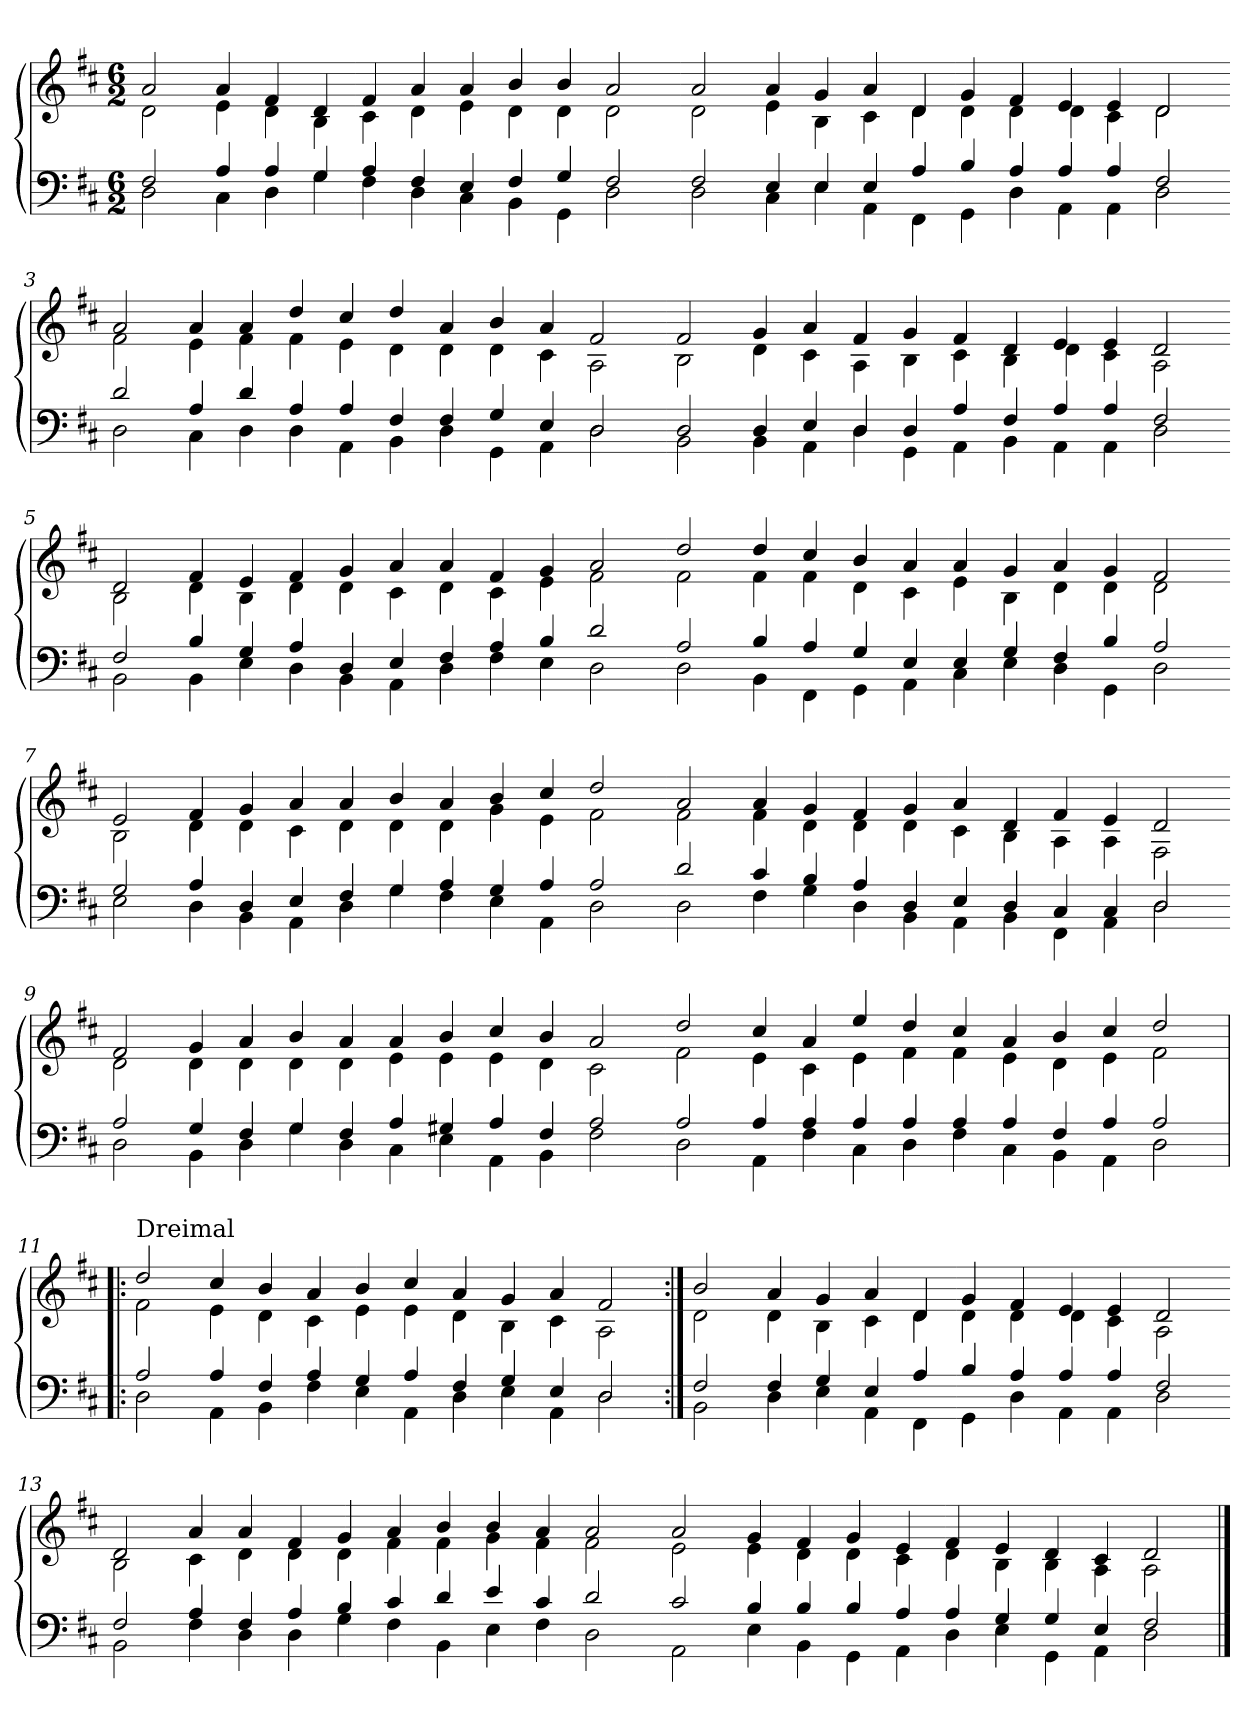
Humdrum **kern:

**kern	**kern
*part1	*part1
*staff2	*staff1
*clefF4	*clefG2
*k[f#c#]	*k[f#c#]
*D:	*D:
*M6/2	*M6/2
=1	=1
*^	*^
2F#	2D	2a	2d
4A	4C#	4a	4e
4A	4D	4f#	4d
4G	4G	4d	4B
4A	4F#	4f#	4c#
4F#	4D	4a	4d
4E	4C#	4a	4e
4F#	4BB	4b	4d
4G	4GG	4b	4d
2F#	2D	2a	2d
=2-	=2-	=2-	=2-
2F#	2D	2a	2d
4E	4C#	4a	4e
4E	4E	4g	4B
4E	4AA	4a	4c#
4A	4FF#	4d	4d
4B	4GG	4g	4d
4A	4D	4f#	4d
4A	4AA	4e	4d
4A	4AA	4e	4c#
2F#	2D	2d	2d
=3-	=3-	=3-	=3-
2d	2D	2a	2f#
4A	4C#	4a	4e
4d	4D	4a	4f#
4A	4D	4dd	4f#
4A	4AA	4cc#	4e
4F#	4BB	4dd	4d
4F#	4D	4a	4d
4G	4GG	4b	4d
4E	4AA	4a	4c#
2D	2D	2f#	2A
=4-	=4-	=4-	=4-
2D	2BB	2f#	2B
4D	4BB	4g	4d
4E	4AA	4a	4c#
4D	4D	4f#	4A
4D	4GG	4g	4B
4A	4AA	4f#	4c#
4F#	4BB	4d	4B
4A	4AA	4e	4d
4A	4AA	4e	4c#
2F#	2D	2d	2A
=5-	=5-	=5-	=5-
2F#	2BB	2d	2B
4B	4BB	4f#	4d
4G	4E	4e	4B
4A	4D	4f#	4d
4D	4BB	4g	4d
4E	4AA	4a	4c#
4F#	4D	4a	4d
4A	4F#	4f#	4c#
4B	4E	4g	4e
2d	2D	2a	2f#
=6-	=6-	=6-	=6-
2A	2D	2dd	2f#
4B	4BB	4dd	4f#
4A	4FF#	4cc#	4f#
4G	4GG	4b	4d
4E	4AA	4a	4c#
4E	4C#	4a	4e
4G	4E	4g	4B
4F#	4D	4a	4d
4B	4GG	4g	4d
2A	2D	2f#	2d
=7-	=7-	=7-	=7-
2G	2E	2e	2B
4A	4D	4f#	4d
4D	4BB	4g	4d
4E	4AA	4a	4c#
4F#	4D	4a	4d
4G	4G	4b	4d
4A	4F#	4a	4d
4G	4E	4b	4g
4A	4AA	4cc#	4e
2A	2D	2dd	2f#
=8-	=8-	=8-	=8-
2d	2D	2a	2f#
4c#	4F#	4a	4f#
4B	4G	4g	4d
4A	4D	4f#	4d
4D	4BB	4g	4d
4E	4AA	4a	4c#
4D	4BB	4d	4B
4C#	4FF#	4f#	4A
4C#	4AA	4e	4A
2D	2D	2d	2F#
=9-	=9-	=9-	=9-
2A	2D	2f#	2d
4G	4BB	4g	4d
4F#	4D	4a	4d
4G	4G	4b	4d
4F#	4D	4a	4d
4A	4C#	4a	4e
4G#X	4E	4b	4e
4A	4AA	4cc#	4e
4F#	4BB	4b	4d
2A	2F#	2a	2c#
=10-	=10-	=10-	=10-
2A	2D	2dd	2f#
4A	4AA	4cc#	4e
4A	4F#	4a	4c#
4A	4C#	4ee	4e
4A	4D	4dd	4f#
4A	4F#	4cc#	4f#
4A	4C#	4a	4e
4F#	4BB	4b	4d
4A	4AA	4cc#	4e
2A	2D	2dd	2f#
=11!|:	=11!|:	=11!|:	=11!|:
!	!	!LO:TX:a:t=Dreimal	!
2A	2D	2dd	2f#
4A	4AA	4cc#	4e
4F#	4BB	4b	4d
4A	4F#	4a	4c#
4G	4E	4b	4e
4A	4AA	4cc#	4e
4F#	4D	4a	4d
4G	4E	4g	4B
4E	4AA	4a	4c#
2D	2D	2f#	2A
=12:|!	=12:|!	=12:|!	=12:|!
2F#	2BB	2b	2d
4F#	4D	4a	4d
4G	4E	4g	4B
4E	4AA	4a	4c#
4A	4FF#	4d	4d
4B	4GG	4g	4d
4A	4D	4f#	4d
4A	4AA	4e	4d
4A	4AA	4e	4c#
2F#	2D	2d	2A
=13-	=13-	=13-	=13-
2F#	2BB	2d	2B
4A	4F#	4a	4c#
4F#	4D	4a	4d
4A	4D	4f#	4d
4B	4G	4g	4d
4c#	4F#	4a	4f#
4d	4BB	4b	4f#
4e	4E	4b	4g
4c#	4F#	4a	4f#
2d	2D	2a	2f#
=14-	=14-	=14-	=14-
2c#	2AA	2a	2e
4B	4E	4g	4e
4B	4BB	4f#	4d
4B	4GG	4g	4d
4A	4AA	4e	4c#
4A	4D	4f#	4d
4G	4E	4e	4B
4G	4GG	4d	4B
4E	4AA	4c#	4A
2F#	2D	2d	2A
*v	*v	*	*
*	*v	*v
==	==
*-	*-
